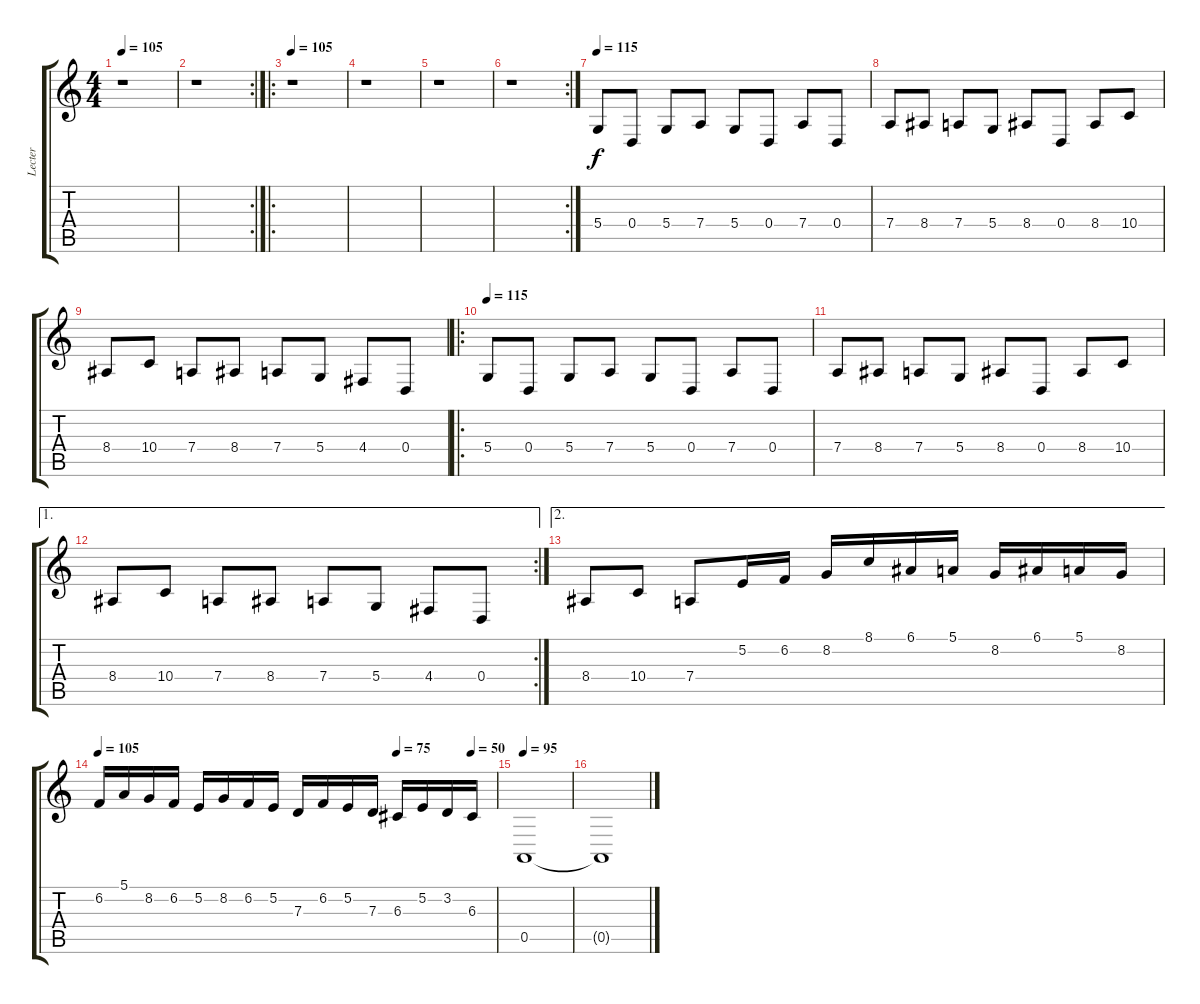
\track ("Lecter" "Lecter") {instrument stringensemble1}
\staff {score tabs}
\tuning (E4 B3 G3 D3 A2 E2) {hide}
\ts (4 4)
\tempo 105
\clef g2
\ks c
r.1{dy f} |
\rc 2
r.1 |
\ro
\tempo 105
r.1 |
r.1 |
r.1 |
\rc 2
r.1 |
\tempo 115
5.4.8{volume 12 instrument churchorgan} 0.4.8 5.4.8 7.4.8 5.4.8 0.4.8 7.4.8 0.4.8 |
7.4.8 8.4.8 7.4.8 5.4.8 8.4.8 0.4.8 8.4.8 10.4.8 |
8.4.8 10.4.8 7.4.8 8.4.8 7.4.8 5.4.8 4.4.8 0.4.8 |
\ro
\tempo 115
5.4.8{instrument churchorgan} 0.4.8 5.4.8 7.4.8 5.4.8 0.4.8 7.4.8 0.4.8 |
7.4.8 8.4.8 7.4.8 5.4.8 8.4.8 0.4.8 8.4.8 10.4.8 |
\ae 1
\rc 2
8.4.8 10.4.8 7.4.8 8.4.8 7.4.8 5.4.8 4.4.8 0.4.8 |
\ae 2
8.4.8 10.4.8 7.4.8 5.2.16 6.2.16 8.2.16 8.1.16 6.1.16 5.1.16 8.2.16 6.1.16 5.1.16 8.2.16 |
\tempo 105
\tempo (75 0.75)
\tempo (50 0.9375)
6.2.16 5.1.16 8.2.16 6.2.16 5.2.16 8.2.16 6.2.16 5.2.16 7.3.16 6.2.16 5.2.16 7.3.16 6.3.16 5.2.16 3.2.16 6.3.16 |
\tempo 95
0.5.1 |
0.5{t}.1
